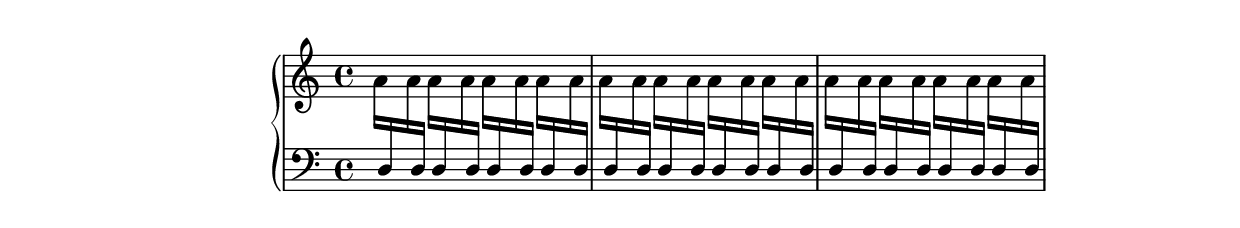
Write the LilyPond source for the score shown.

\version "2.14.0"

\header {
  texidoc = "Spacing corrections for kneed beams still work when
compression is involved."
}

\paper { line-width = 14.4\cm }

\layout {
  \context {
    \Voice
    \override Beam #'auto-knee-gap = #1
  }
}

rh = \change Staff = "rh"
lh = \change Staff = "lh"
\new PianoStaff <<
  \new Staff ="rh" {
    s1*3
  }
  \new Staff ="lh" \new Voice {
    \clef bass
    \repeat unfold 12 { \rh a'16 \lh d \rh a' \lh d \noBreak }
  }
>>
